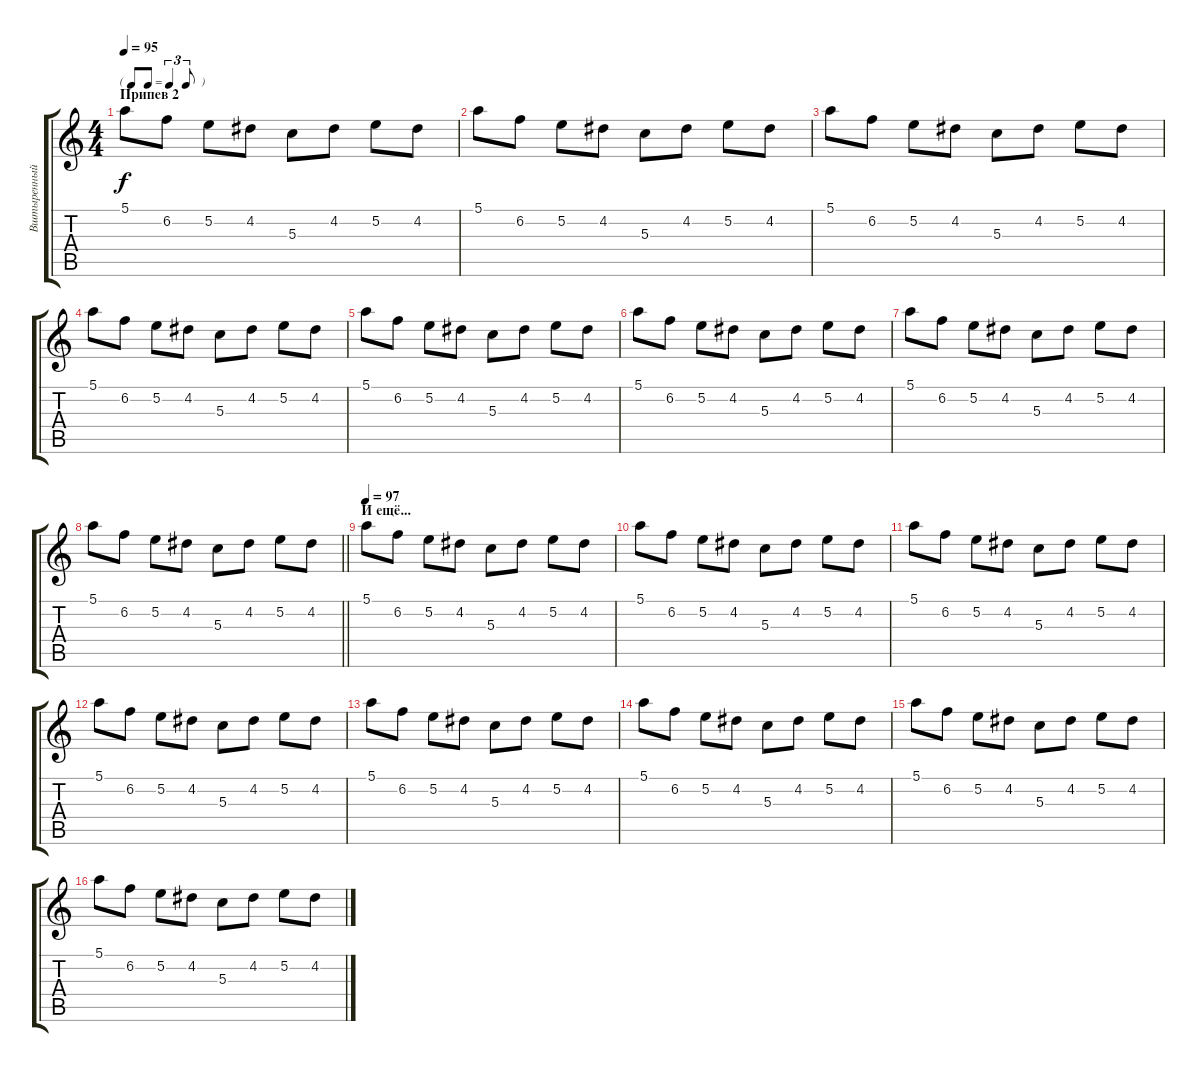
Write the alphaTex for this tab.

\track ("Вштыренный" "Вштыренный") {instrument acousticguitarsteel}
\staff {score tabs}
\tuning (E4 B3 G3 D3 A2 E2) {hide}
\ts (4 4)
\tf triplet8th
\section ("" "Припев 2")
\tempo 95
\clef g2
\ks c
5.1.8{dy f} 6.2.8 5.2.8 4.2.8 5.3.8 4.2.8 5.2.8 4.2.8 |
5.1.8 6.2.8 5.2.8 4.2.8 5.3.8 4.2.8 5.2.8 4.2.8 |
5.1.8 6.2.8 5.2.8 4.2.8 5.3.8 4.2.8 5.2.8 4.2.8 |
5.1.8 6.2.8 5.2.8 4.2.8 5.3.8 4.2.8 5.2.8 4.2.8 |
5.1.8 6.2.8 5.2.8 4.2.8 5.3.8 4.2.8 5.2.8 4.2.8 |
5.1.8 6.2.8 5.2.8 4.2.8 5.3.8 4.2.8 5.2.8 4.2.8 |
5.1.8 6.2.8 5.2.8 4.2.8 5.3.8 4.2.8 5.2.8 4.2.8 |
\barLineRight lightlight
5.1.8 6.2.8 5.2.8 4.2.8 5.3.8 4.2.8 5.2.8 4.2.8 |
\section ("" "И ещё...")
\tempo 97
5.1.8 6.2.8 5.2.8 4.2.8 5.3.8 4.2.8 5.2.8 4.2.8 |
5.1.8 6.2.8 5.2.8 4.2.8 5.3.8 4.2.8 5.2.8 4.2.8 |
5.1.8 6.2.8 5.2.8 4.2.8 5.3.8 4.2.8 5.2.8 4.2.8 |
5.1.8 6.2.8 5.2.8 4.2.8 5.3.8 4.2.8 5.2.8 4.2.8 |
5.1.8 6.2.8 5.2.8 4.2.8 5.3.8 4.2.8 5.2.8 4.2.8 |
5.1.8 6.2.8 5.2.8 4.2.8 5.3.8 4.2.8 5.2.8 4.2.8 |
5.1.8 6.2.8 5.2.8 4.2.8 5.3.8 4.2.8 5.2.8 4.2.8 |
5.1.8 6.2.8 5.2.8 4.2.8 5.3.8 4.2.8 5.2.8 4.2.8
